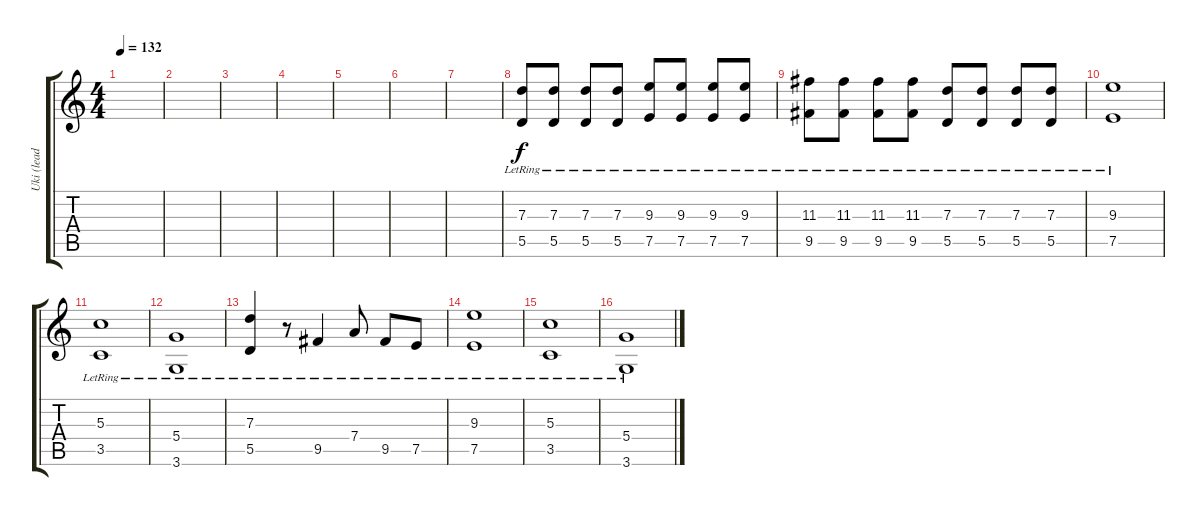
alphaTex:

\track ("Uki (lead guitar)" "Uki (lead ") {instrument overdrivenguitar}
\staff {score tabs}
\tuning (E4 B3 G3 D3 A2 E2) {hide}
\ts (4 4)
\tempo 132
\clef g2
\ks c
|
|
|
|
|
|
|
(7.3{lr} 5.5{lr}).8 (7.3{lr} 5.5{lr}).8 (7.3{lr} 5.5{lr}).8 (7.3{lr} 5.5{lr}).8 (9.3{lr} 7.5{lr}).8 (9.3{lr} 7.5{lr}).8 (9.3{lr} 7.5{lr}).8 (9.3{lr} 7.5{lr}).8 |
(11.3{lr} 9.5{lr}).8 (11.3{lr} 9.5{lr}).8 (11.3{lr} 9.5{lr}).8 (11.3{lr} 9.5{lr}).8 (7.3{lr} 5.5{lr}).8 (7.3{lr} 5.5{lr}).8 (7.3{lr} 5.5{lr}).8 (7.3{lr} 5.5{lr}).8 |
(9.3{lr} 7.5{lr}).1 |
(5.3{lr} 3.5{lr}).1 |
(5.4{lr} 3.6{lr}).1 |
(7.3{lr} 5.5{lr}).4 r.8 9.5{lr}.4 7.4{lr}.8 9.5{lr}.8 7.5{lr}.8 |
(9.3{lr} 7.5{lr}).1 |
(5.3{lr} 3.5{lr}).1 |
(5.4{lr} 3.6{lr}).1
